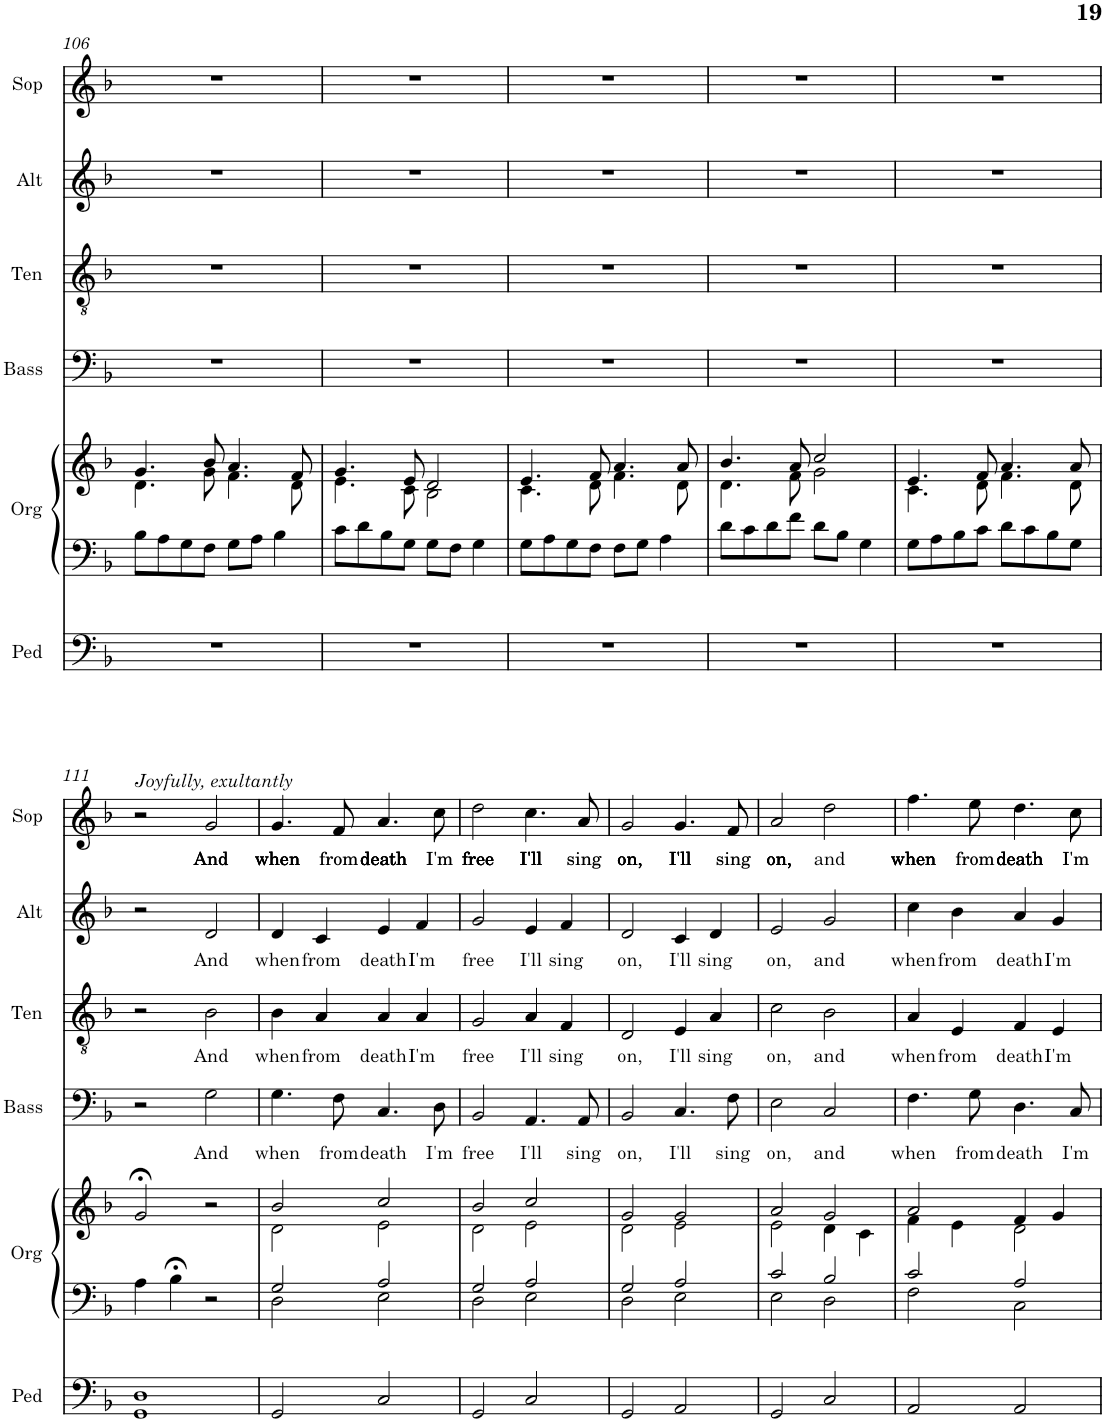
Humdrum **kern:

**kern	**kern	**kern	**kern	**text	**kern	**text	**kern	**text	**kern	**text
*part6	*part5	*part5	*part4	*part4	*part3	*part3	*part2	*part2	*part1	*part1
*staff7	*staff6	*staff5	*staff4	*staff4	*staff3	*staff3	*staff2	*staff2	*staff1	*staff1
*I"Pedals	*I"Organ	*	*I"Bass	*	*I"Tenor	*	*I"Alto	*	*I"Soprano	*
*I'Ped	*I'Org	*	*I'Bass	*	*I'Ten	*	*I'Alt	*	*I'Sop	*
!!LO:PB:g=z
*clefF4	*clefF4	*clefG2	*clefF4	*	*clefGv2	*	*clefG2	*	*clefG2	*
*k[b-]	*k[b-]	*k[b-]	*k[b-]	*	*k[b-]	*	*k[b-]	*	*k[b-]	*
*M4/4	*M4/4	*M4/4	*M4/4	*	*M4/4	*	*M4/4	*	*M4/4	*
=106	=106	=106	=106	=106	=106	=106	=106	=106	=106	=106
*	*	*^	*	*	*	*	*	*	*	*
1r	8B-\L	4.g/	4.d\	1r	.	1r	.	1r	.	1r	.
.	8A\	.	.	.	.	.	.	.	.	.	.
.	8G\	.	.	.	.	.	.	.	.	.	.
.	8F\J	8b-/	8g\	.	.	.	.	.	.	.	.
.	8G\L	4.a/	4.f\	.	.	.	.	.	.	.	.
.	8A\J	.	.	.	.	.	.	.	.	.	.
.	4B-\	.	.	.	.	.	.	.	.	.	.
.	.	8f/	8d\	.	.	.	.	.	.	.	.
=107	=107	=107	=107	=107	=107	=107	=107	=107	=107	=107	=107
1r	8c\L	4.g/	4.e\	1r	.	1r	.	1r	.	1r	.
.	8d\	.	.	.	.	.	.	.	.	.	.
.	8B-\	.	.	.	.	.	.	.	.	.	.
.	8G\J	8e/	8c\	.	.	.	.	.	.	.	.
.	8G\L	2d/	2B-\	.	.	.	.	.	.	.	.
.	8F\J	.	.	.	.	.	.	.	.	.	.
.	4G\	.	.	.	.	.	.	.	.	.	.
=108	=108	=108	=108	=108	=108	=108	=108	=108	=108	=108	=108
1r	8G\L	4.e/	4.c\	1r	.	1r	.	1r	.	1r	.
.	8A\	.	.	.	.	.	.	.	.	.	.
.	8G\	.	.	.	.	.	.	.	.	.	.
.	8F\J	8f/	8d\	.	.	.	.	.	.	.	.
.	8F\L	4.a/	4.f\	.	.	.	.	.	.	.	.
.	8G\J	.	.	.	.	.	.	.	.	.	.
.	4A\	.	.	.	.	.	.	.	.	.	.
.	.	8a/	8d\	.	.	.	.	.	.	.	.
=109	=109	=109	=109	=109	=109	=109	=109	=109	=109	=109	=109
1r	8d\L	4.b-/	4.d\	1r	.	1r	.	1r	.	1r	.
.	8c\	.	.	.	.	.	.	.	.	.	.
.	8d\	.	.	.	.	.	.	.	.	.	.
.	8f\J	8a/	8f\	.	.	.	.	.	.	.	.
.	8d\L	2cc/	2g\	.	.	.	.	.	.	.	.
.	8B-\J	.	.	.	.	.	.	.	.	.	.
.	4G\	.	.	.	.	.	.	.	.	.	.
=110	=110	=110	=110	=110	=110	=110	=110	=110	=110	=110	=110
1r	8G\L	4.e/	4.c\	1r	.	1r	.	1r	.	1r	.
.	8A\	.	.	.	.	.	.	.	.	.	.
.	8B-\	.	.	.	.	.	.	.	.	.	.
.	8c\J	8f/	8d\	.	.	.	.	.	.	.	.
.	8d\L	4.a/	4.f\	.	.	.	.	.	.	.	.
.	8c\	.	.	.	.	.	.	.	.	.	.
.	8B-\	.	.	.	.	.	.	.	.	.	.
.	8G\J	8a/	8d\	.	.	.	.	.	.	.	.
!!LO:LB:g=z
=111	=111	=111	=111	=111	=111	=111	=111	=111	=111	=111	=111
*^	*	*	*	*	*	*	*	*	*	*	*
!	!	!	!	!	!	!	!	!	!	!	!LO:TX:a:i:t=Joyfully, exultantly	!
*	*	*	*v	*v	*	*	*	*	*	*	*	*
1D	1GG	4A\	2g;</	2r	.	2r	.	2r	.	2r	.
.	.	4B-;<\	.	.	.	.	.	.	.	.	.
!	!	!	!	!	!LO:LY:b	!	!LO:LY:b	!	!LO:LY:b	!	!LO:LY:b
.	.	2r	2r	2G\	And	2B-\	And	2d/	And	2g/	And
*v	*v	*	*	*	*	*	*	*	*	*	*
=112	=112	=112	=112	=112	=112	=112	=112	=112	=112	=112
*	*^	*^	*	*	*	*	*	*	*	*
!	!	!	!	!	!	!LO:LY:b	!	!LO:LY:b	!	!LO:LY:b	!	!LO:LY:b
2GG/	2G/	2D\	2b-/	2d\	4.G\	when	4B-\	when	4d/	when	4.g/	when
!	!	!	!	!	!	!	!	!LO:LY:b	!	!LO:LY:b	!	!
.	.	.	.	.	.	.	4A/	from	4c/	from	.	.
!	!	!	!	!	!	!LO:LY:b	!	!	!	!	!	!LO:LY:b
.	.	.	.	.	8F\	from	.	.	.	.	8f/	from
!	!	!	!	!	!	!LO:LY:b	!	!LO:LY:b	!	!LO:LY:b	!	!LO:LY:b
2C/	2A/	2E\	2cc/	2e\	4.C/	death	4A/	death	4e/	death	4.a/	death
!	!	!	!	!	!	!	!	!LO:LY:b	!	!LO:LY:b	!	!
.	.	.	.	.	.	.	4A/	I'm	4f/	I'm	.	.
!	!	!	!	!	!	!LO:LY:b	!	!	!	!	!	!LO:LY:b
.	.	.	.	.	8D\	I'm	.	.	.	.	8cc\	I'm
=113	=113	=113	=113	=113	=113	=113	=113	=113	=113	=113	=113	=113
!	!	!	!	!	!	!LO:LY:b	!	!LO:LY:b	!	!LO:LY:b	!	!LO:LY:b
2GG/	2G/	2D\	2b-/	2d\	2BB-/	free	2G/	free	2g/	free	2dd\	free
!	!	!	!	!	!	!LO:LY:b	!	!LO:LY:b	!	!LO:LY:b	!	!LO:LY:b
2C/	2A/	2E\	2cc/	2e\	4.AA/	I'll	4A/	I'll	4e/	I'll	4.cc\	I'll
!	!	!	!	!	!	!	!	!LO:LY:b	!	!LO:LY:b	!	!
.	.	.	.	.	.	.	4F/	sing	4f/	sing	.	.
!	!	!	!	!	!	!LO:LY:b	!	!	!	!	!	!LO:LY:b
.	.	.	.	.	8AA/	sing	.	.	.	.	8a/	sing
=114	=114	=114	=114	=114	=114	=114	=114	=114	=114	=114	=114	=114
!	!	!	!	!	!	!LO:LY:b	!	!LO:LY:b	!	!LO:LY:b	!	!LO:LY:b
2GG/	2G/	2D\	2g/	2d\	2BB-/	on,	2D/	on,	2d/	on,	2g/	on,
!	!	!	!	!	!	!LO:LY:b	!	!LO:LY:b	!	!LO:LY:b	!	!LO:LY:b
2AA/	2A/	2E\	2g/	2e\	4.C/	I'll	4E/	I'll	4c/	I'll	4.g/	I'll
!	!	!	!	!	!	!	!	!LO:LY:b	!	!LO:LY:b	!	!
.	.	.	.	.	.	.	4A/	sing	4d/	sing	.	.
!	!	!	!	!	!	!LO:LY:b	!	!	!	!	!	!LO:LY:b
.	.	.	.	.	8F\	sing	.	.	.	.	8f/	sing
=115	=115	=115	=115	=115	=115	=115	=115	=115	=115	=115	=115	=115
!	!	!	!	!	!	!LO:LY:b	!	!LO:LY:b	!	!LO:LY:b	!	!LO:LY:b
2GG/	2c/	2E\	2a/	2e\	2E\	on,	2c\	on,	2e/	on,	2a/	on,
!	!	!	!	!	!	!LO:LY:b	!	!LO:LY:b	!	!LO:LY:b	!	!LO:LY:b
2C/	2B-/	2D\	2g/	4d\	2C/	and	2B-\	and	2g/	and	2dd\	and
.	.	.	.	4c\	.	.	.	.	.	.	.	.
=116	=116	=116	=116	=116	=116	=116	=116	=116	=116	=116	=116	=116
!	!	!	!	!	!	!LO:LY:b	!	!LO:LY:b	!	!LO:LY:b	!	!LO:LY:b
2AA/	2c/	2F\	2a/	4f\	4.F\	when	4A/	when	4cc\	when	4.ff\	when
!	!	!	!	!	!	!	!	!LO:LY:b	!	!LO:LY:b	!	!
.	.	.	.	4e\	.	.	4E/	from	4b-\	from	.	.
!	!	!	!	!	!	!LO:LY:b	!	!	!	!	!	!LO:LY:b
.	.	.	.	.	8G\	from	.	.	.	.	8ee\	from
!	!	!	!	!	!	!LO:LY:b	!	!LO:LY:b	!	!LO:LY:b	!	!LO:LY:b
2AA/	2A/	2C\	4f/	2d\	4.D\	death	4F/	death	4a/	death	4.dd\	death
!	!	!	!	!	!	!	!	!LO:LY:b	!	!LO:LY:b	!	!
.	.	.	4g/	.	.	.	4E/	I'm	4g/	I'm	.	.
!	!	!	!	!	!	!LO:LY:b	!	!	!	!	!	!LO:LY:b
.	.	.	.	.	8C/	I'm	.	.	.	.	8cc\	I'm
*	*v	*v	*	*	*	*	*	*	*	*	*	*
*	*	*v	*v	*	*	*	*	*	*	*	*
=	=	=	=	=	=	=	=	=	=	=
*-	*-	*-	*-	*-	*-	*-	*-	*-	*-	*-
